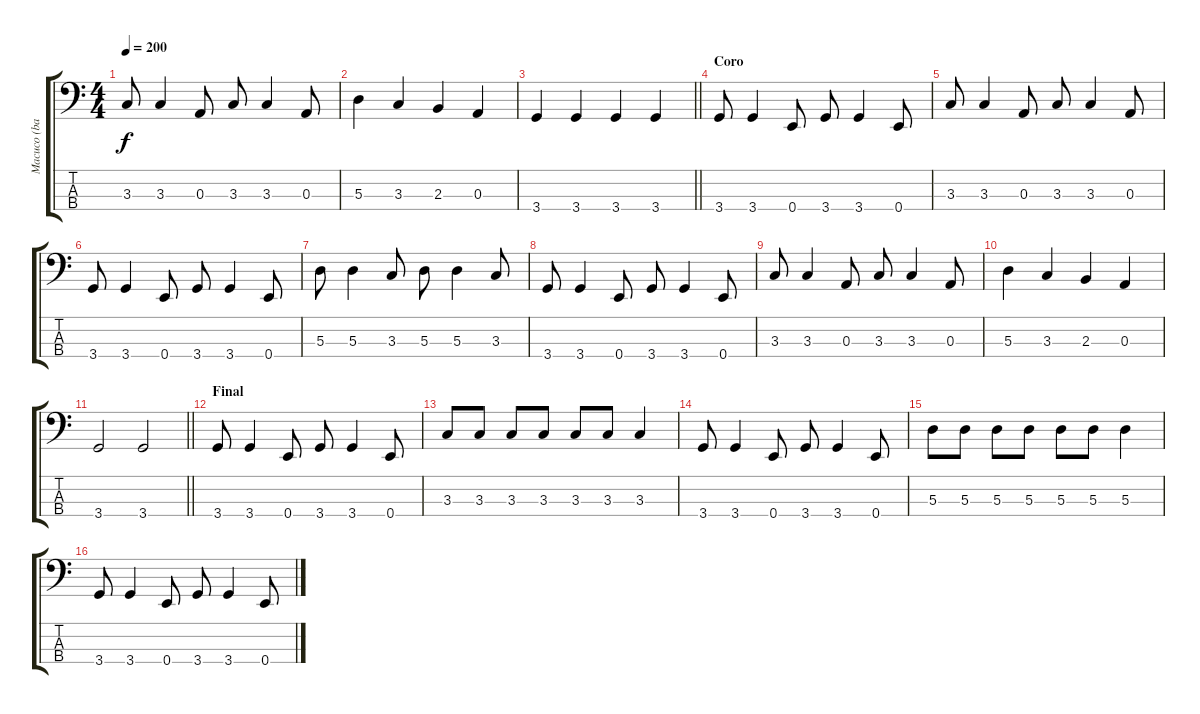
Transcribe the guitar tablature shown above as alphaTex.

\track ("Macuco (bajo y voz)" "Macuco (ba") {instrument electricbassfinger}
\staff {score tabs}
\tuning (G2 D2 A1 E1) {hide}
\ts (4 4)
\tempo 200
\clef f4
\ks c
3.3.8{dy f} 3.3.4 0.3.8 3.3.8 3.3.4 0.3.8 |
5.3.4 3.3.4 2.3.4 0.3.4 |
\barLineRight lightlight
3.4.4 3.4.4 3.4.4 3.4.4 |
\section ("" "Coro")
3.4.8 3.4.4 0.4.8 3.4.8 3.4.4 0.4.8 |
3.3.8 3.3.4 0.3.8 3.3.8 3.3.4 0.3.8 |
3.4.8 3.4.4 0.4.8 3.4.8 3.4.4 0.4.8 |
5.3.8 5.3.4 3.3.8 5.3.8 5.3.4 3.3.8 |
3.4.8 3.4.4 0.4.8 3.4.8 3.4.4 0.4.8 |
3.3.8 3.3.4 0.3.8 3.3.8 3.3.4 0.3.8 |
5.3.4 3.3.4 2.3.4 0.3.4 |
\barLineRight lightlight
3.4.2 3.4.2 |
\section ("" "Final")
3.4.8 3.4.4 0.4.8 3.4.8 3.4.4 0.4.8 |
3.3.8 3.3.8 3.3.8 3.3.8 3.3.8 3.3.8 3.3.4 |
3.4.8 3.4.4 0.4.8 3.4.8 3.4.4 0.4.8 |
5.3.8 5.3.8 5.3.8 5.3.8 5.3.8 5.3.8 5.3.4 |
3.4.8 3.4.4 0.4.8 3.4.8 3.4.4 0.4.8
